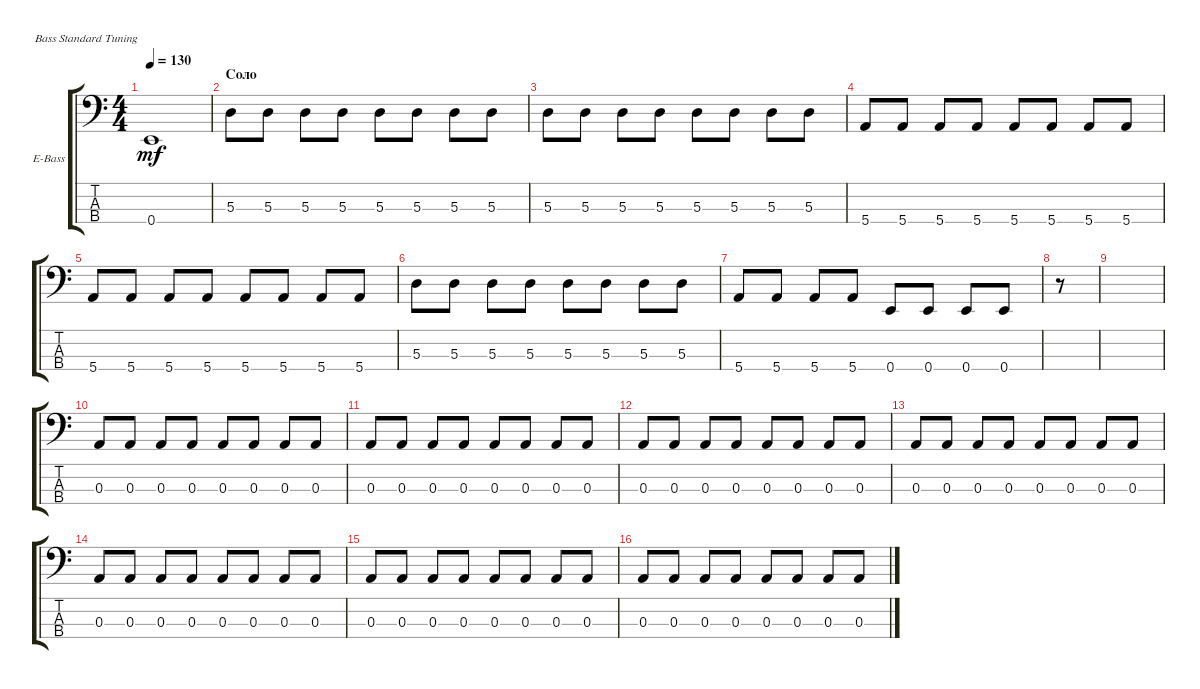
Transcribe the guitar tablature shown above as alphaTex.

\defaultSystemsLayout 4
\bracketExtendMode groupsimilarinstruments
\firstSystemTrackNameOrientation horizontal
\otherSystemsTrackNameOrientation horizontal
\track ("А. Андреев" "E-Bass") {instrument electricbassfinger}
\staff {score tabs}
\tuning (G2 D2 A1 E1)
\ts (4 4)
\tempo 130
\clef f4
\ks c
0.4.1{dy mf} |
\section ("" "Соло")
5.3.8 5.3.8 5.3.8 5.3.8 5.3.8 5.3.8 5.3.8 5.3.8 |
5.3.8 5.3.8 5.3.8 5.3.8 5.3.8 5.3.8 5.3.8 5.3.8 |
5.4.8 5.4.8 5.4.8 5.4.8 5.4.8 5.4.8 5.4.8 5.4.8 |
5.4.8 5.4.8 5.4.8 5.4.8 5.4.8 5.4.8 5.4.8 5.4.8 |
5.3.8 5.3.8 5.3.8 5.3.8 5.3.8 5.3.8 5.3.8 5.3.8 |
5.4.8 5.4.8 5.4.8 5.4.8 0.4.8 0.4.8 0.4.8 0.4.8 |
r.8 |
|
0.3.8 0.3.8 0.3.8 0.3.8 0.3.8 0.3.8 0.3.8 0.3.8 |
0.3.8 0.3.8 0.3.8 0.3.8 0.3.8 0.3.8 0.3.8 0.3.8 |
0.3.8 0.3.8 0.3.8 0.3.8 0.3.8 0.3.8 0.3.8 0.3.8 |
0.3.8 0.3.8 0.3.8 0.3.8 0.3.8 0.3.8 0.3.8 0.3.8 |
0.3.8 0.3.8 0.3.8 0.3.8 0.3.8 0.3.8 0.3.8 0.3.8 |
0.3.8 0.3.8 0.3.8 0.3.8 0.3.8 0.3.8 0.3.8 0.3.8 |
0.3.8 0.3.8 0.3.8 0.3.8 0.3.8 0.3.8 0.3.8 0.3.8
